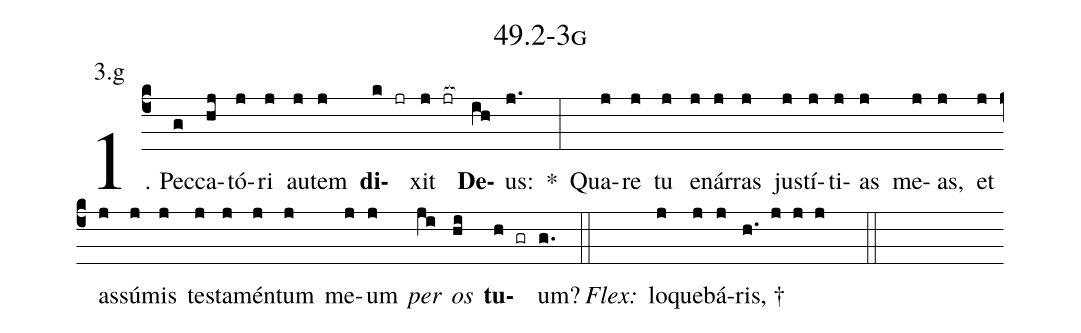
name: 49.2-3g;
annotation: 3.g;
%%
(c4)1. Pec(g)ca(hj)tó(j)ri(j) au(j)tem(j) <b>di</b>(k jr)xit(j jr[ocb:1{]) <b>De</b>(ih[ocb:0}])us:(j.) *(:) Qua(j)re(j) tu(j) e(j)nár(j)ras(j) jus(j)tí(j)ti(j)as(j) me(j)as,(j) et(j) as(j)sú(j)mis(j) tes(j)ta(j)mén(j)tum(j) me(j)um(j) <i>per</i>(ji) <i>os</i>(hi) <b>tu</b>(h gr)um?(g.) (::)
<i>Flex:</i>()  lo(j)que(j)bá(j)ris, †(h. j j j  ::)

%E(j) u(j) o(ji) u(hi) a(h) e.(g.) (::)
